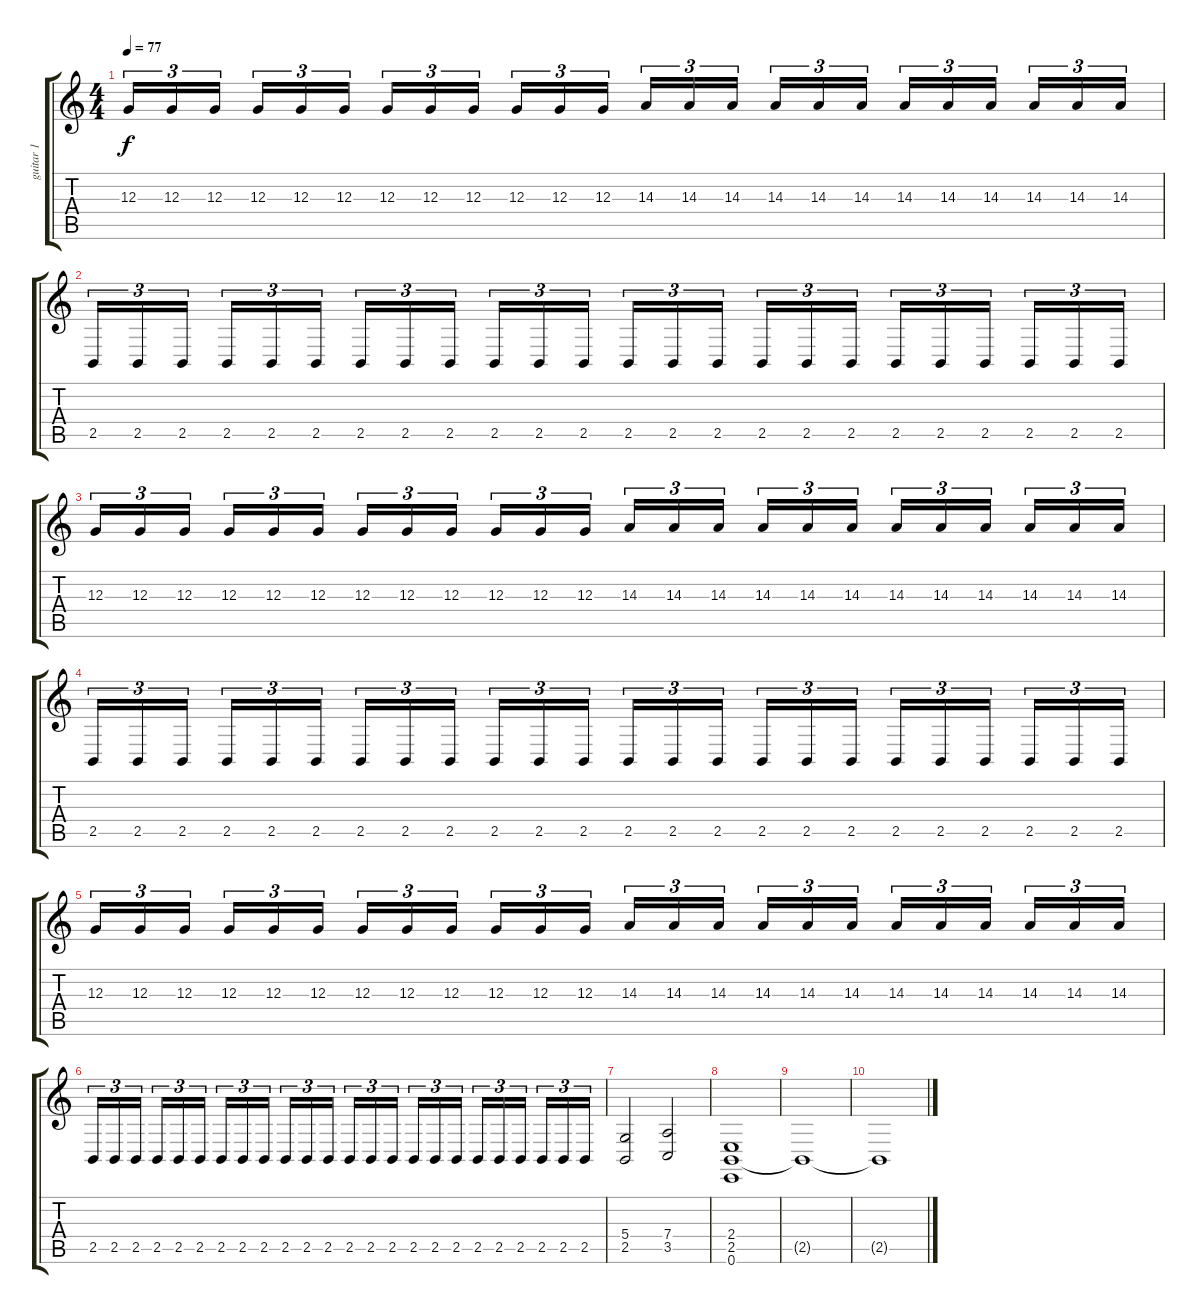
\track ("guitar 1" "guitar 1") {instrument acousticgrandpiano}
\staff {score tabs}
\tuning (E4 B3 G3 D3 A2 E2) {hide}
\ts (4 4)
\tempo 77
\clef g2
\ks c
12.3.16{tu (3 2) dy f} 12.3.16{tu (3 2)} 12.3.16{tu (3 2)} 12.3.16{tu (3 2)} 12.3.16{tu (3 2)} 12.3.16{tu (3 2)} 12.3.16{tu (3 2)} 12.3.16{tu (3 2)} 12.3.16{tu (3 2)} 12.3.16{tu (3 2)} 12.3.16{tu (3 2)} 12.3.16{tu (3 2)} 14.3.16{tu (3 2)} 14.3.16{tu (3 2)} 14.3.16{tu (3 2)} 14.3.16{tu (3 2)} 14.3.16{tu (3 2)} 14.3.16{tu (3 2)} 14.3.16{tu (3 2)} 14.3.16{tu (3 2)} 14.3.16{tu (3 2)} 14.3.16{tu (3 2)} 14.3.16{tu (3 2)} 14.3.16{tu (3 2)} |
2.5.16{tu (3 2)} 2.5.16{tu (3 2)} 2.5.16{tu (3 2)} 2.5.16{tu (3 2)} 2.5.16{tu (3 2)} 2.5.16{tu (3 2)} 2.5.16{tu (3 2)} 2.5.16{tu (3 2)} 2.5.16{tu (3 2)} 2.5.16{tu (3 2)} 2.5.16{tu (3 2)} 2.5.16{tu (3 2)} 2.5.16{tu (3 2)} 2.5.16{tu (3 2)} 2.5.16{tu (3 2)} 2.5.16{tu (3 2)} 2.5.16{tu (3 2)} 2.5.16{tu (3 2)} 2.5.16{tu (3 2)} 2.5.16{tu (3 2)} 2.5.16{tu (3 2)} 2.5.16{tu (3 2)} 2.5.16{tu (3 2)} 2.5.16{tu (3 2)} |
12.3.16{tu (3 2)} 12.3.16{tu (3 2)} 12.3.16{tu (3 2)} 12.3.16{tu (3 2)} 12.3.16{tu (3 2)} 12.3.16{tu (3 2)} 12.3.16{tu (3 2)} 12.3.16{tu (3 2)} 12.3.16{tu (3 2)} 12.3.16{tu (3 2)} 12.3.16{tu (3 2)} 12.3.16{tu (3 2)} 14.3.16{tu (3 2)} 14.3.16{tu (3 2)} 14.3.16{tu (3 2)} 14.3.16{tu (3 2)} 14.3.16{tu (3 2)} 14.3.16{tu (3 2)} 14.3.16{tu (3 2)} 14.3.16{tu (3 2)} 14.3.16{tu (3 2)} 14.3.16{tu (3 2)} 14.3.16{tu (3 2)} 14.3.16{tu (3 2)} |
2.5.16{tu (3 2)} 2.5.16{tu (3 2)} 2.5.16{tu (3 2)} 2.5.16{tu (3 2)} 2.5.16{tu (3 2)} 2.5.16{tu (3 2)} 2.5.16{tu (3 2)} 2.5.16{tu (3 2)} 2.5.16{tu (3 2)} 2.5.16{tu (3 2)} 2.5.16{tu (3 2)} 2.5.16{tu (3 2)} 2.5.16{tu (3 2)} 2.5.16{tu (3 2)} 2.5.16{tu (3 2)} 2.5.16{tu (3 2)} 2.5.16{tu (3 2)} 2.5.16{tu (3 2)} 2.5.16{tu (3 2)} 2.5.16{tu (3 2)} 2.5.16{tu (3 2)} 2.5.16{tu (3 2)} 2.5.16{tu (3 2)} 2.5.16{tu (3 2)} |
12.3.16{tu (3 2)} 12.3.16{tu (3 2)} 12.3.16{tu (3 2)} 12.3.16{tu (3 2)} 12.3.16{tu (3 2)} 12.3.16{tu (3 2)} 12.3.16{tu (3 2)} 12.3.16{tu (3 2)} 12.3.16{tu (3 2)} 12.3.16{tu (3 2)} 12.3.16{tu (3 2)} 12.3.16{tu (3 2)} 14.3.16{tu (3 2)} 14.3.16{tu (3 2)} 14.3.16{tu (3 2)} 14.3.16{tu (3 2)} 14.3.16{tu (3 2)} 14.3.16{tu (3 2)} 14.3.16{tu (3 2)} 14.3.16{tu (3 2)} 14.3.16{tu (3 2)} 14.3.16{tu (3 2)} 14.3.16{tu (3 2)} 14.3.16{tu (3 2)} |
2.5.16{tu (3 2)} 2.5.16{tu (3 2)} 2.5.16{tu (3 2)} 2.5.16{tu (3 2)} 2.5.16{tu (3 2)} 2.5.16{tu (3 2)} 2.5.16{tu (3 2)} 2.5.16{tu (3 2)} 2.5.16{tu (3 2)} 2.5.16{tu (3 2)} 2.5.16{tu (3 2)} 2.5.16{tu (3 2)} 2.5.16{tu (3 2)} 2.5.16{tu (3 2)} 2.5.16{tu (3 2)} 2.5.16{tu (3 2)} 2.5.16{tu (3 2)} 2.5.16{tu (3 2)} 2.5.16{tu (3 2)} 2.5.16{tu (3 2)} 2.5.16{tu (3 2)} 2.5.16{tu (3 2)} 2.5.16{tu (3 2)} 2.5.16{tu (3 2)} |
(5.4 2.5).2 (7.4 3.5).2 |
(2.4 2.5 0.6).1 |
2.5{t}.1 |
2.5{t}.1
